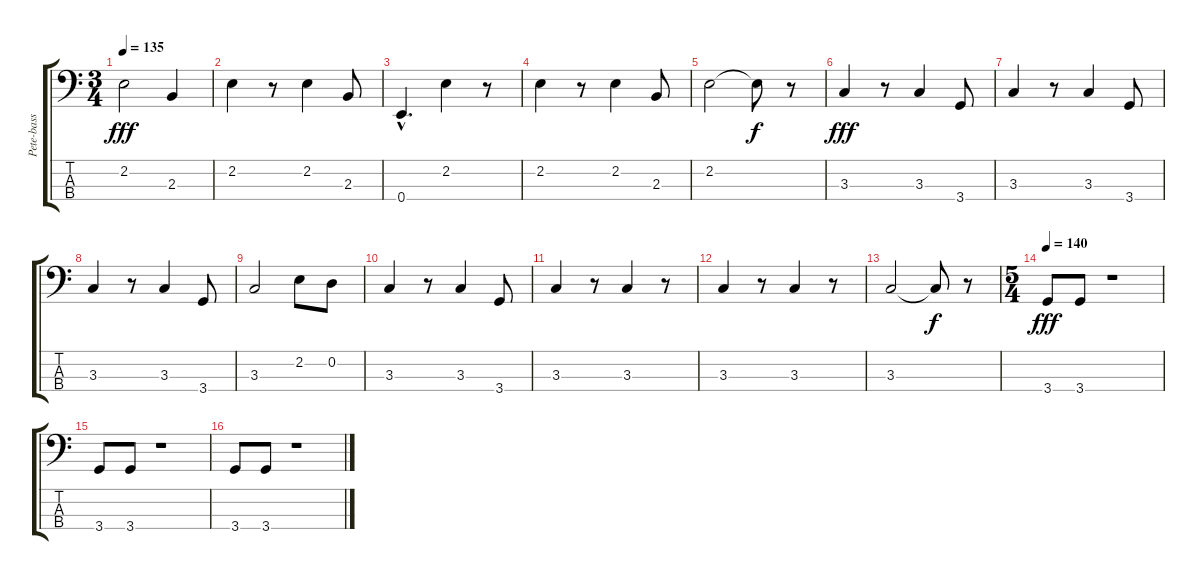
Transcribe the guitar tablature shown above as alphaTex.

\track ("Pete-bass" "Pete-bass") {instrument electricbassfinger}
\staff {score tabs}
\tuning (G2 D2 A1 E1) {hide}
\ts (3 4)
\tempo 135
\clef f4
\ks c
2.2.2{dy fff} 2.3.4 |
2.2.4 r.8 2.2.4 2.3.8 |
0.4{hac}.4{d} 2.2.4 r.8 |
2.2.4 r.8 2.2.4 2.3.8 |
2.2.2 2.2{t}.8{dy f} r.8 |
3.3.4{dy fff} r.8 3.3.4 3.4.8 |
3.3.4 r.8 3.3.4 3.4.8 |
3.3.4 r.8 3.3.4 3.4.8 |
3.3.2 2.2.8 0.2.8 |
3.3.4 r.8 3.3.4 3.4.8 |
3.3.4 r.8 3.3.4 r.8 |
3.3.4 r.8 3.3.4 r.8 |
3.3.2 3.3{t}.8{dy f} r.8 |
\ts (5 4)
\tempo 140
3.4.8{dy fff} 3.4.8 r.1 |
3.4.8 3.4.8 r.1 |
3.4.8 3.4.8 r.1
